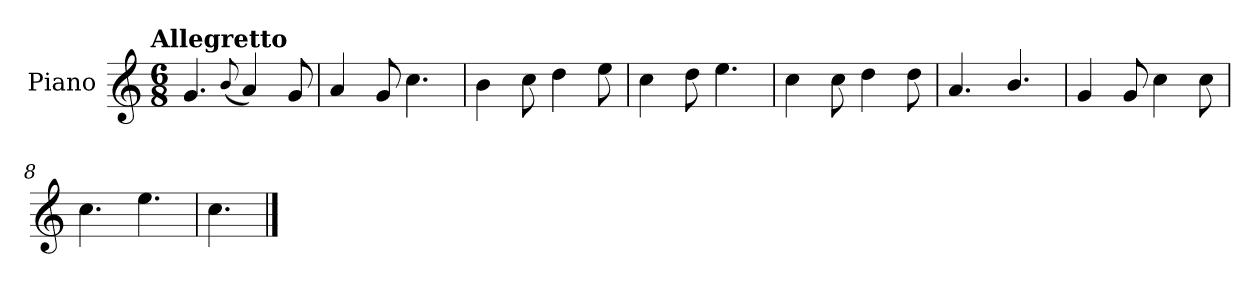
**kern
*part1
*staff1
*I"Piano
*I'Pno.
*clefG2
*k[]
!!LO:TX:omd:t=Allegretto
*M6/8
*MM116
=1
4.g/
(<8qqb/
4a/)
8g/
=2
4a/
8g/
4.cc\
=3
4b\
8cc\
4dd\
8ee\
=4
4cc\
8dd\
4.ee\
!!LO:LB:g=z
=5
4cc\
8cc\
4dd\
8dd\
=6
4.a/
4.b/
=7
4g/
8g/
4cc\
8cc\
=8
4.cc\
4.ee\
=9
4.cc\
==
*-
